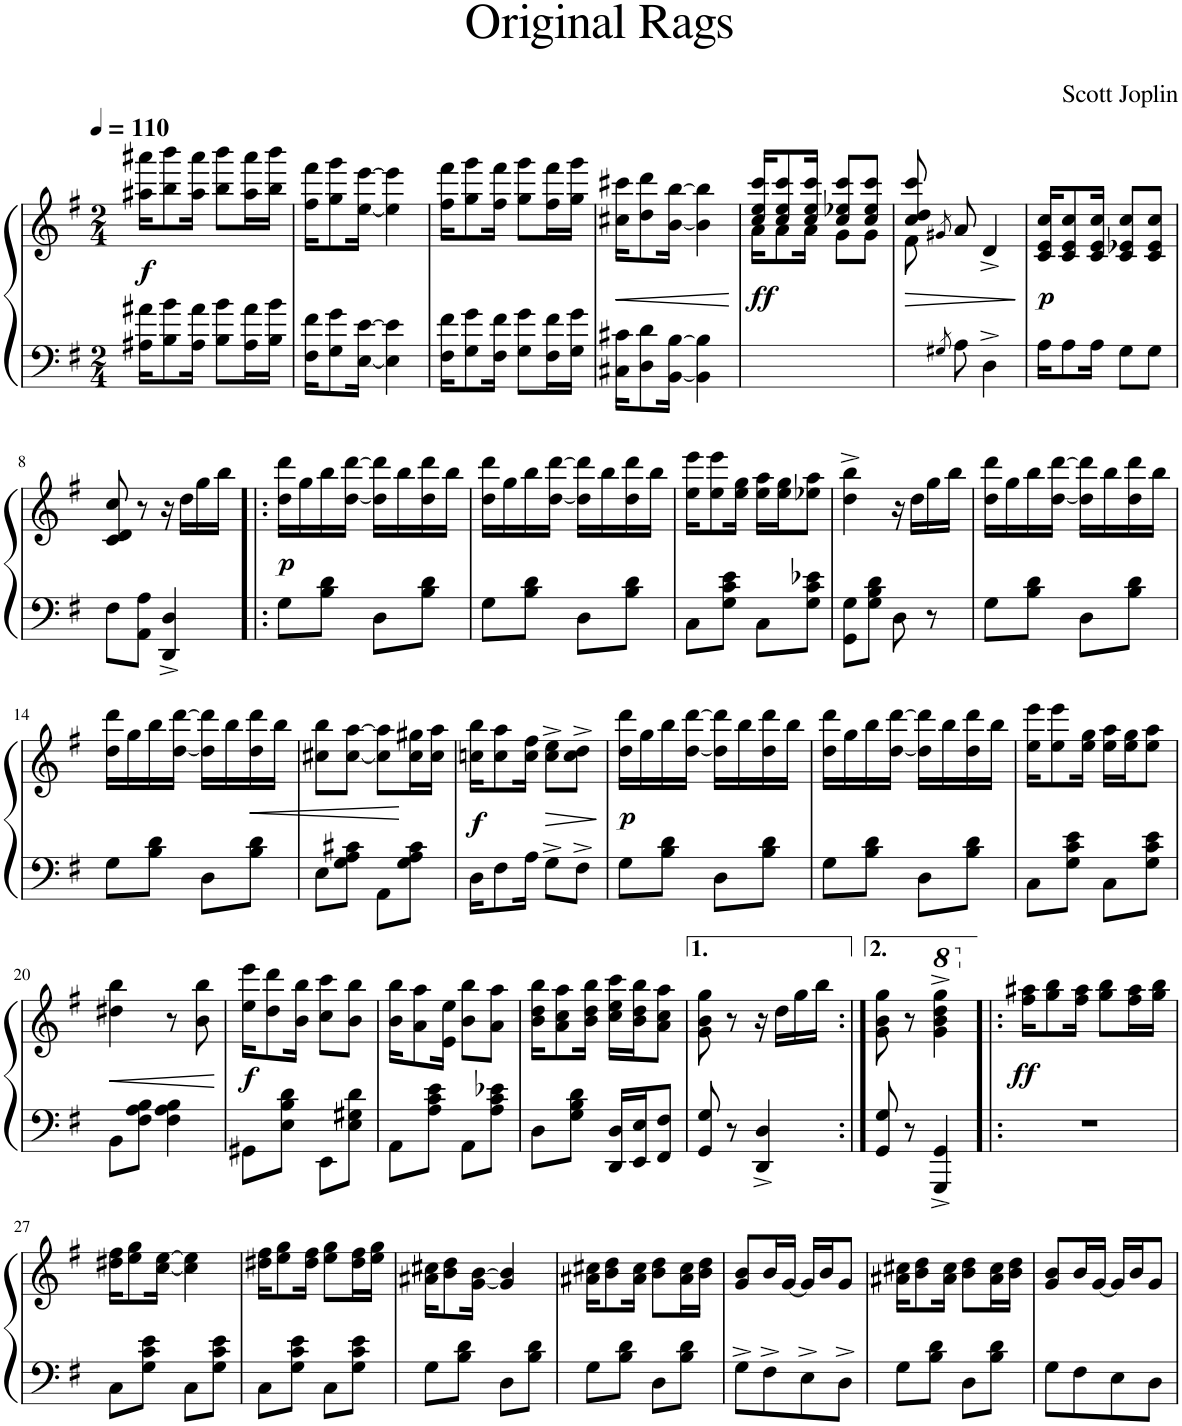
**kern	**kern	**dynam
*part1	*part1	*part1
*staff2	*staff1	*staff1/2
*I"Piano	*	*
*I'Pno.	*	*
*clefF4	*clefG2	*
*k[f#]	*k[f#]	*
*M2/4	*M2/4	*
*MM110	*MM110	*
=1	=1	=1
!	!	!LO:DY:b
16A#X\ 16a#X\KL	16aa#X\ 16aaa#X\KL	f
8B\ 8b\	8bb\ 8bbb\	.
16A#\ 16a#\Jk	16aa#\ 16aaa#\Jk	.
8B\ 8b\L	8bb\ 8bbb\L	.
16A#\ 16a#\L	16aa#\ 16aaa#\L	.
16B\ 16b\JJ	16bb\ 16bbb\JJ	.
=2	=2	=2
16F#\ 16f#\KL	16ff#\ 16fff#\KL	.
8G\ 8g\	8gg\ 8ggg\	.
[16E\ [16e\Jk	[16ee\ [16eee\Jk	.
4E\] 4e\]	4ee\] 4eee\]	.
=3	=3	=3
16F#\ 16f#\KL	16ff#\ 16fff#\KL	.
8G\ 8g\	8gg\ 8ggg\	.
16F#\ 16f#\Jk	16ff#\ 16fff#\Jk	.
8G\ 8g\L	8gg\ 8ggg\L	.
16F#\ 16f#\L	16ff#\ 16fff#\L	.
16G\ 16g\JJ	16gg\ 16ggg\JJ	.
=4	=4	=4
!	!	!LO:HP:b
16C#X\ 16c#X\KL	16cc#X\ 16ccc#X\KL	<
8D\ 8d\	8dd\ 8ddd\	.
[16BB\ [16B\Jk	[16b\ [16bb\Jk	.
4BB\] 4B\]	4b\] 4bb\]	.
.	.	[
=5	=5	=5
*	*^	*
!	!	!	!LO:DY:b
2ryy	16cc/ 16ee/ 16ccc/KL	16a\KL	ff
.	8cc/ 8ee/ 8ccc/	8a\	.
.	16cc/ 16ee/ 16ccc/Jk	16a\Jk	.
.	8cc/ 8ee-X/ 8ccc/L	8g\L	.
.	8cc/ 8ee-/ 8ccc/J	8g\J	.
=6	=6	=6	=6
!	!	!	!LO:HP:b
8ryy	8cc/ 8dd/ 8ccc/	8f#\	>
8qG#X/	8qg#X/	.	.
8A\	8a/	4.ryy	.
4D^>\	4d^</	.	.
*	*v	*v	*
.	.	]
=7	=7	=7
!	!	!LO:DY:b
16A\KL	16c/ 16e/ 16cc/KL	p
8A\	8c/ 8e/ 8cc/	.
16A\Jk	16c/ 16e/ 16cc/Jk	.
8G\L	8c/ 8e-X/ 8cc/L	.
8G\J	8c/ 8e-/ 8cc/J	.
!!LO:LB:g=z
=8	=8	=8
8F#\L	8c/ 8d/ 8cc/	.
8AA\ 8A\J	8r	.
4DD/^< 4D/^<	16r	.
.	16dd\LL	.
.	16gg\	.
.	16bb\JJ	.
=9!|:	=9!|:	=9!|:
!	!	!LO:DY:b
8G\L	16dd\ 16ddd\LL	p
.	16gg\	.
8B\ 8d\J	16bb\	.
.	[16dd\ [16ddd\JJ	.
8D\L	16dd\] 16ddd\]LL	.
.	16bb\	.
8B\ 8d\J	16dd\ 16ddd\	.
.	16bb\JJ	.
=10	=10	=10
8G\L	16dd\ 16ddd\LL	.
.	16gg\	.
8B\ 8d\J	16bb\	.
.	[16dd\ [16ddd\JJ	.
8D\L	16dd\] 16ddd\]LL	.
.	16bb\	.
8B\ 8d\J	16dd\ 16ddd\	.
.	16bb\JJ	.
=11	=11	=11
8C\L	16ee\ 16eee\KL	.
.	8ee\ 8eee\	.
8G\ 8c\ 8e\J	.	.
.	16ee\ 16gg\Jk	.
8C\L	16ee\ 16aa\LL	.
.	16ee\ 16gg\J	.
8G\ 8c\ 8e-X\J	8ee-X\ 8aa\J	.
=12	=12	=12
8GG\ 8G\L	4dd\^> 4bb\^>	.
8G\ 8B\ 8d\J	.	.
8D\	16r	.
.	16dd\LL	.
8r	16gg\	.
.	16bb\JJ	.
=13	=13	=13
8G\L	16dd\ 16ddd\LL	.
.	16gg\	.
8B\ 8d\J	16bb\	.
.	[16dd\ [16ddd\JJ	.
8D\L	16dd\] 16ddd\]LL	.
.	16bb\	.
8B\ 8d\J	16dd\ 16ddd\	.
.	16bb\JJ	.
!!LO:LB:g=z
=14	=14	=14
8G\L	16dd\ 16ddd\LL	.
.	16gg\	.
8B\ 8d\J	16bb\	.
.	[16dd\ [16ddd\JJ	.
8D\L	16dd\] 16ddd\]LL	.
.	16bb\	.
!	!	!LO:HP:b
8B\ 8d\J	16dd\ 16ddd\	<
.	16bb\JJ	.
=15	=15	=15
8E\L	8cc#X\ 8bb\L	.
8G\ 8A\ 8c#X\J	[8cc#\ [8aa\J	.
8AA\L	8cc#\] 8aa\]L	.
8G\ 8A\ 8c#\J	16cc#\ 16gg#X\L	[
.	16cc#\ 16aa\JJ	.
=16	=16	=16
!	!	!LO:DY:b
16D\KL	16ccn\ 16bb\KL	f
8F#\	8cc\ 8aa\	.
16A\Jk	16cc\ 16ff#\Jk	.
!	!	!LO:HP:b
8G^>\L	8cc\^> 8ee\^>L	>
8F#^>\J	8cc\^> 8dd\^>J	.
.	.	]
=17	=17	=17
!	!	!LO:DY:b
8G\L	16dd\ 16ddd\LL	p
.	16gg\	.
8B\ 8d\J	16bb\	.
.	[16dd\ [16ddd\JJ	.
8D\L	16dd\] 16ddd\]LL	.
.	16bb\	.
8B\ 8d\J	16dd\ 16ddd\	.
.	16bb\JJ	.
=18	=18	=18
8G\L	16dd\ 16ddd\LL	.
.	16gg\	.
8B\ 8d\J	16bb\	.
.	[16dd\ [16ddd\JJ	.
8D\L	16dd\] 16ddd\]LL	.
.	16bb\	.
8B\ 8d\J	16dd\ 16ddd\	.
.	16bb\JJ	.
=19	=19	=19
8C\L	16ee\ 16eee\KL	.
.	8ee\ 8eee\	.
8G\ 8c\ 8e\J	.	.
.	16ee\ 16gg\Jk	.
8C\L	16ee\ 16aa\LL	.
.	16ee\ 16gg\J	.
8G\ 8c\ 8e\J	8ee\ 8aa\J	.
!!LO:LB:g=z
=20	=20	=20
!	!	!LO:HP:b
8BB\L	4dd#X\ 4bb\	<
8F#\ 8A\ 8B\J	.	.
4F#\ 4A\ 4B\	8r	.
.	8b\ 8bb\	.
.	.	[
=21	=21	=21
!	!	!LO:DY:b
8GG#X\L	16ee\ 16eee\KL	f
.	8dd\ 8ddd\	.
8E\ 8B\ 8d\J	.	.
.	16b\ 16bb\Jk	.
8EE\L	8cc\ 8ccc\L	.
8E\ 8G#X\ 8d\J	8b\ 8bb\J	.
=22	=22	=22
8AA\L	16b\ 16bb\KL	.
.	8a\ 8aa\	.
8A\ 8c\ 8e\J	.	.
.	16e\ 16ee\Jk	.
8AA\L	8b\ 8bb\L	.
8A\ 8c\ 8e-X\J	8a\ 8aa\J	.
=23	=23	=23
8D\L	16b\ 16dd\ 16bb\KL	.
.	8a\ 8cc\ 8aa\	.
8G\ 8B\ 8d\J	.	.
.	16b\ 16dd\ 16bb\Jk	.
16DD/ 16D/LL	16cc\ 16ee\ 16ccc\LL	.
16EE/ 16E/J	16b\ 16dd\ 16bb\J	.
8FF#/ 8F#/J	8a\ 8cc\ 8aa\J	.
=24	=24	=24
8GG/ 8G/	8g\ 8b\ 8gg\	.
8r	8r	.
4DD/^< 4D/^<	16r	.
.	16dd\LL	.
.	16gg\	.
.	16bb\JJ	.
=25:|!	=25:|!	=25:|!
8GG/ 8G/	8g\ 8b\ 8gg\	.
8r	8r	.
*	*8va	*
4GGG/^< 4GG/^<	4gg\^> 4bb\^> 4ddd\^> 4ggg\^>	.
=26!|:	=26!|:	=26!|:
*	*X8va	*
!	!	!LO:DY:b
2r	16ff#\ 16aa#X\KL	ff
.	8gg\ 8bb\	.
.	16ff#\ 16aa#\Jk	.
.	8gg\ 8bb\L	.
.	16ff#\ 16aa#\L	.
.	16gg\ 16bb\JJ	.
!!LO:LB:g=z
=27	=27	=27
8C\L	16dd#X\ 16ff#\KL	.
.	8ee\ 8gg\	.
8G\ 8c\ 8e\J	.	.
.	[16cc\ [16ee\Jk	.
8C\L	4cc\] 4ee\]	.
8G\ 8c\ 8e\J	.	.
=28	=28	=28
8C\L	16dd#X\ 16ff#\KL	.
.	8ee\ 8gg\	.
8G\ 8c\ 8e\J	.	.
.	16dd#\ 16ff#\Jk	.
8C\L	8ee\ 8gg\L	.
8G\ 8c\ 8e\J	16dd#\ 16ff#\L	.
.	16ee\ 16gg\JJ	.
=29	=29	=29
8G\L	16a#X\ 16cc#X\KL	.
.	8b\ 8dd\	.
8B\ 8d\J	.	.
.	[16g\ [16b\Jk	.
8D\L	4g/] 4b/]	.
8B\ 8d\J	.	.
=30	=30	=30
8G\L	16a#X\ 16cc#X\KL	.
.	8b\ 8dd\	.
8B\ 8d\J	.	.
.	16a#\ 16cc#\Jk	.
8D\L	8b\ 8dd\L	.
8B\ 8d\J	16a#\ 16cc#\L	.
.	16b\ 16dd\JJ	.
=31	=31	=31
8G^>\L	8g/ 8b/L	.
8F#^>\	16b/L	.
.	[16g/JJ	.
8E^>\	16g/LL]	.
.	16b/J	.
8D^>\J	8g/J	.
=32	=32	=32
8G\L	16a#X\ 16cc#X\KL	.
.	8b\ 8dd\	.
8B\ 8d\J	.	.
.	16a#\ 16cc#\Jk	.
8D\L	8b\ 8dd\L	.
8B\ 8d\J	16a#\ 16cc#\L	.
.	16b\ 16dd\JJ	.
=33	=33	=33
8G\L	8g/ 8b/L	.
8F#\	16b/L	.
.	[16g/JJ	.
8E\	16g/LL]	.
.	16b/J	.
8D\J	8g/J	.
=	=	=
*-	*-	*-
